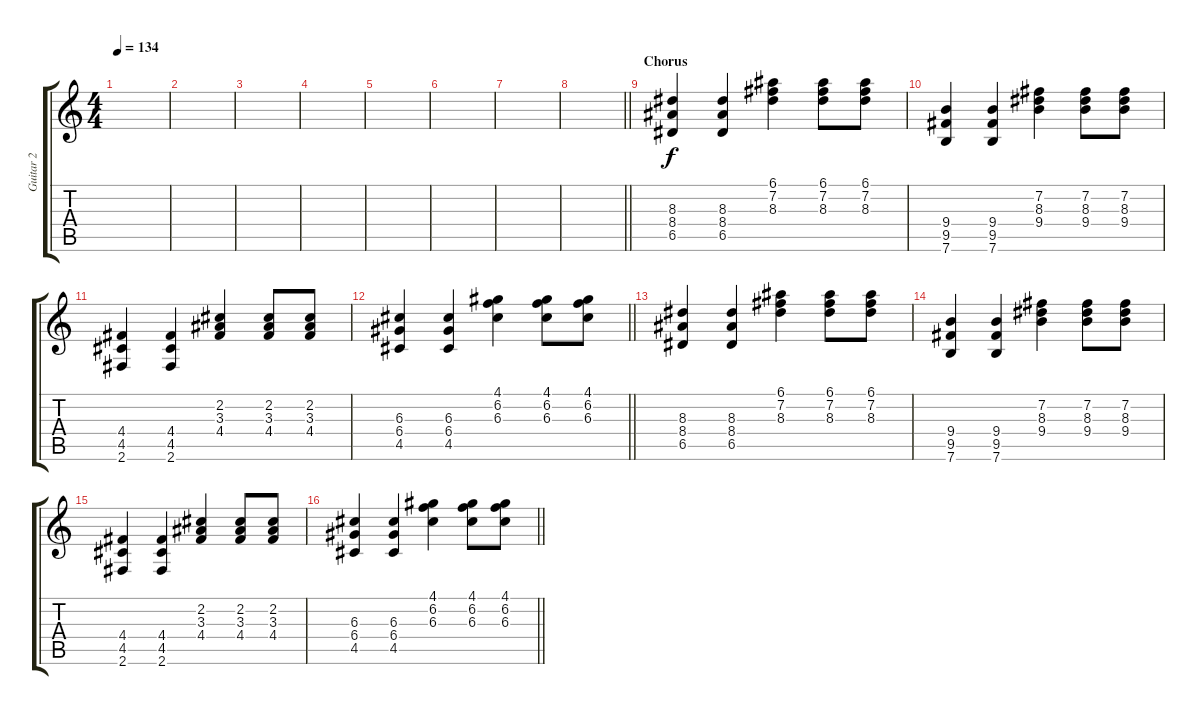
\track ("Guitar 2" "Guitar 2") {instrument acousticguitarnylon}
\staff {score tabs}
\tuning (E4 B3 G3 D3 A2 E2) {hide}
\ts (4 4)
\tempo 134
\clef g2
\ks c
|
|
|
|
|
|
|
\barLineRight lightlight
|
\section ("" "Chorus")
(8.3 8.4 6.5).4 (8.3 8.4 6.5).4 (6.1 7.2 8.3).4 (6.1 7.2 8.3).8 (6.1 7.2 8.3).8 |
(9.4 9.5 7.6).4 (9.4 9.5 7.6).4 (7.2 8.3 9.4).4 (7.2 8.3 9.4).8 (7.2 8.3 9.4).8 |
(4.4 4.5 2.6).4 (4.4 4.5 2.6).4 (2.2 3.3 4.4).4 (2.2 3.3 4.4).8 (2.2 3.3 4.4).8 |
\barLineRight lightlight
(6.3 6.4 4.5).4 (6.3 6.4 4.5).4 (4.1 6.2 6.3).4 (4.1 6.2 6.3).8 (4.1 6.2 6.3).8 |
(8.3 8.4 6.5).4 (8.3 8.4 6.5).4 (6.1 7.2 8.3).4 (6.1 7.2 8.3).8 (6.1 7.2 8.3).8 |
(9.4 9.5 7.6).4 (9.4 9.5 7.6).4 (7.2 8.3 9.4).4 (7.2 8.3 9.4).8 (7.2 8.3 9.4).8 |
(4.4 4.5 2.6).4 (4.4 4.5 2.6).4 (2.2 3.3 4.4).4 (2.2 3.3 4.4).8 (2.2 3.3 4.4).8 |
\barLineRight lightlight
(6.3 6.4 4.5).4 (6.3 6.4 4.5).4 (4.1 6.2 6.3).4 (4.1 6.2 6.3).8 (4.1 6.2 6.3).8
